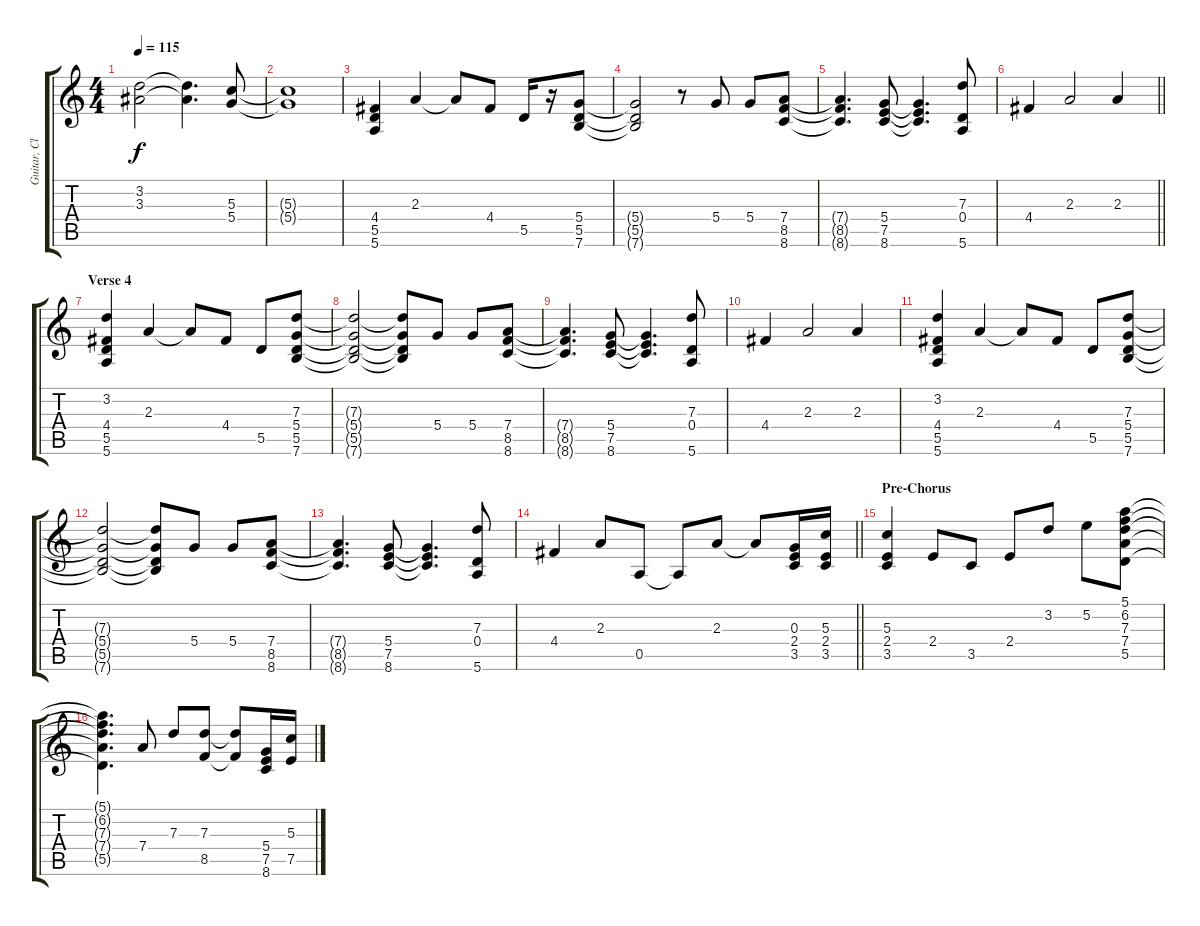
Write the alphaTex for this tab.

\track ("Guitar, Clean" "Guitar, Cl") {instrument electricguitarclean}
\staff {score tabs}
\tuning (E4 B3 G3 D3 A2 E2) {hide}
\ts (4 4)
\tempo 115
\clef g2
\ks c
(3.2{t} 3.3{t}).2{dy f} (3.2{t} 3.3{t}).4{d} (5.3 5.4).8 |
(5.3{t} 5.4{t}).1 |
(4.4 5.5 5.6).4 2.3.4 2.3{t}.8 4.4.8 5.5.16 r.16 (5.4 5.5 7.6).8 |
(5.4{t} 5.5{t} 7.6{t}).2 r.8 5.4.8 5.4.8 (7.4 8.5 8.6).8 |
(7.4{t} 8.5{t} 8.6{t}).4{d} (5.4 7.5 8.6).8 (5.4{t} 7.5{t} 8.6{t}).4{d} (7.3 0.4 5.6).8 |
\barLineRight lightlight
4.4.4 2.3.2 2.3.4 |
\section ("" "Verse 4")
(3.2 4.4 5.5 5.6).4 2.3.4 2.3{t}.8 4.4.8 5.5.8 (7.3 5.4 5.5 7.6).8 |
(7.3{t} 5.4{t} 5.5{t} 7.6{t}).2 (7.3{t} 5.4{t} 5.5{t} 7.6{t}).8 5.4.8 5.4.8 (7.4 8.5 8.6).8 |
(7.4{t} 8.5{t} 8.6{t}).4{d} (5.4 7.5 8.6).8 (5.4{t} 7.5{t} 8.6{t}).4{d} (7.3 0.4 5.6).8 |
4.4.4 2.3.2 2.3.4 |
(3.2 4.4 5.5 5.6).4 2.3.4 2.3{t}.8 4.4.8 5.5.8 (7.3 5.4 5.5 7.6).8 |
(7.3{t} 5.4{t} 5.5{t} 7.6{t}).2 (7.3{t} 5.4{t} 5.5{t} 7.6{t}).8 5.4.8 5.4.8 (7.4 8.5 8.6).8 |
(7.4{t} 8.5{t} 8.6{t}).4{d} (5.4 7.5 8.6).8 (5.4{t} 7.5{t} 8.6{t}).4{d} (7.3 0.4 5.6).8 |
\barLineRight lightlight
4.4.4 2.3.8 0.5.8 0.5{t}.8 2.3.8 2.3{t}.8 (0.3 2.4 3.5).16 (5.3 2.4 3.5).16 |
\section ("" "Pre-Chorus")
(5.3 2.4 3.5).4 2.4.8 3.5.8 2.4.8 3.2.8 5.2.8 (5.1 6.2 7.3 7.4 5.5).8 |
(5.1{t} 6.2{t} 7.3{t} 7.4{t} 5.5{t}).4{d} 7.4.8 7.3.8 (7.3 8.5).8 (7.3{t} 8.5{t}).8 (5.4 7.5 8.6).16 (5.3 7.5).16
